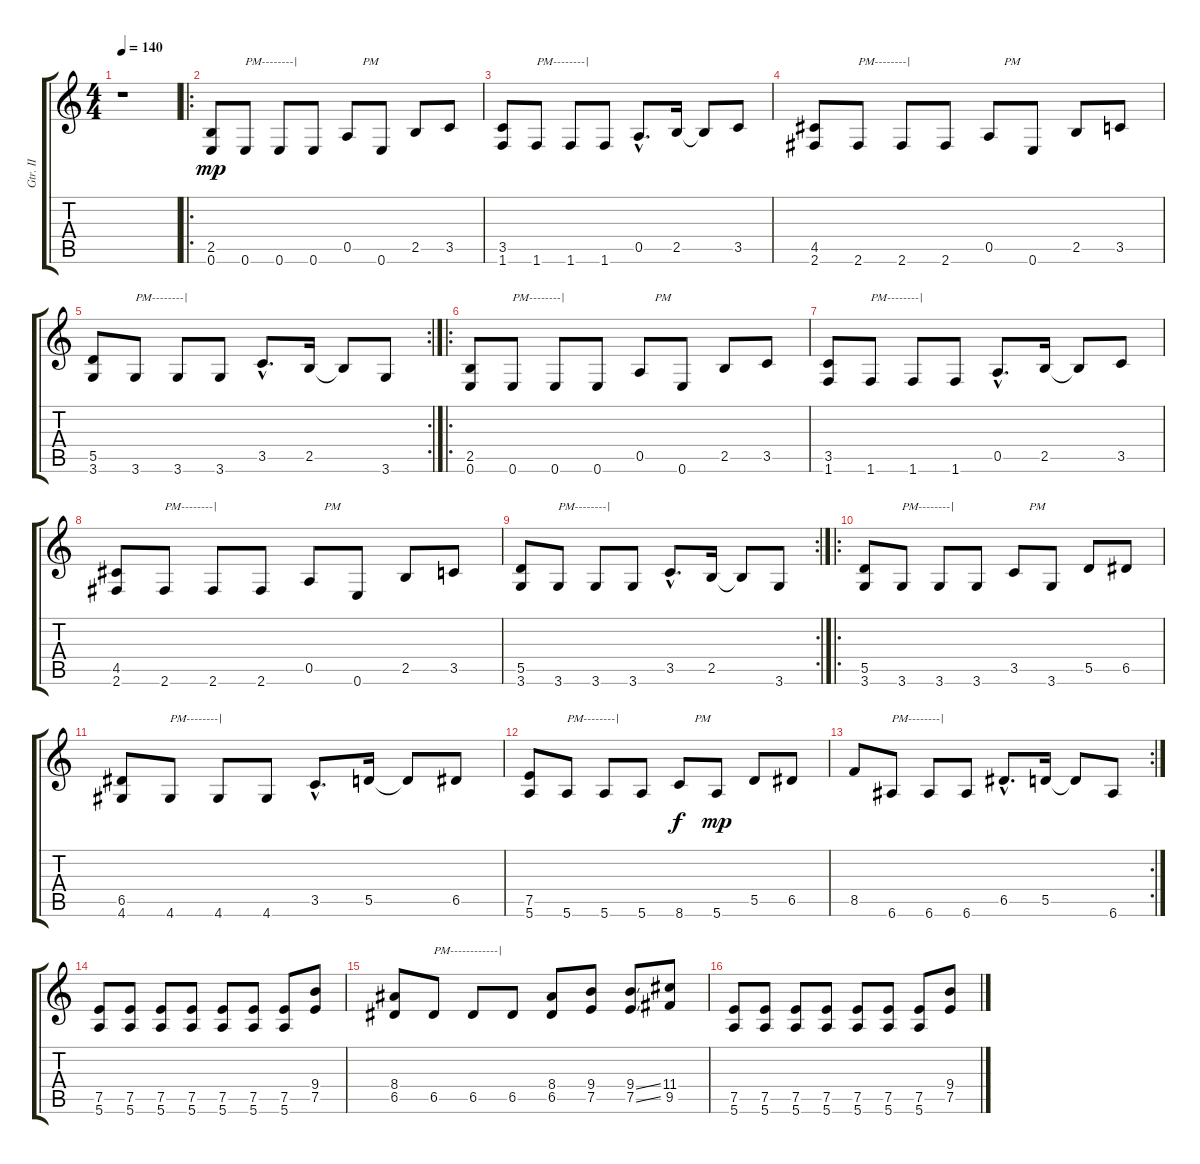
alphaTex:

\track ("Gtr. II" "Gtr. II") {instrument distortionguitar}
\staff {score tabs}
\tuning (E4 B3 G3 D3 A2 E2) {hide}
\ts (4 4)
\tempo 140
\clef g2
\ks c
r.1{dy mp} |
\ro
(2.5 0.6).8 0.6.8{txt "PM--------|" instrument overdrivenguitar} 0.6.8 0.6.8 0.5.8{txt "     PM" instrument distortionguitar} 0.6.8{instrument overdrivenguitar} 2.5.8{instrument distortionguitar} 3.5.8 |
(3.5 1.6).8 1.6.8{txt "PM--------|" instrument overdrivenguitar} 1.6.8 1.6.8 0.5{hac}.8{d instrument distortionguitar} 2.5.16 2.5{t}.8 3.5.8 |
(4.5 2.6).8 2.6.8{txt "PM--------|" instrument overdrivenguitar} 2.6.8 2.6.8 0.5.8{txt "     PM" instrument distortionguitar} 0.6.8{instrument overdrivenguitar} 2.5.8{instrument distortionguitar} 3.5.8 |
\rc 2
(5.5 3.6).8 3.6.8{txt "PM--------|" instrument overdrivenguitar} 3.6.8 3.6.8 3.5{hac}.8{d instrument distortionguitar} 2.5.16 2.5{t}.8 3.6.8 |
\ro
(2.5 0.6).8 0.6.8{txt "PM--------|" instrument overdrivenguitar} 0.6.8 0.6.8 0.5.8{txt "     PM" instrument distortionguitar} 0.6.8{instrument overdrivenguitar} 2.5.8{instrument distortionguitar} 3.5.8 |
(3.5 1.6).8 1.6.8{txt "PM--------|" instrument overdrivenguitar} 1.6.8 1.6.8 0.5{hac}.8{d instrument distortionguitar} 2.5.16 2.5{t}.8 3.5.8 |
(4.5 2.6).8 2.6.8{txt "PM--------|" instrument overdrivenguitar} 2.6.8 2.6.8 0.5.8{txt "     PM" instrument distortionguitar} 0.6.8{instrument overdrivenguitar} 2.5.8{instrument distortionguitar} 3.5.8 |
\rc 2
(5.5 3.6).8 3.6.8{txt "PM--------|" instrument overdrivenguitar} 3.6.8 3.6.8 3.5{hac}.8{d instrument distortionguitar} 2.5.16 2.5{t}.8 3.6.8 |
\ro
(5.5 3.6).8 3.6.8{txt "PM--------|" instrument overdrivenguitar} 3.6.8 3.6.8 3.5.8{txt "     PM" instrument distortionguitar} 3.6.8{instrument overdrivenguitar} 5.5.8{instrument distortionguitar} 6.5.8 |
(6.5 4.6).8 4.6.8{txt "PM--------|" instrument overdrivenguitar} 4.6.8 4.6.8 3.5{hac}.8{d instrument distortionguitar} 5.5.16 5.5{t}.8 6.5.8 |
(7.5 5.6).8 5.6.8{txt "PM--------|" instrument overdrivenguitar} 5.6.8 5.6.8 8.6.8{txt "     PM" dy f instrument distortionguitar} 5.6.8{dy mp instrument overdrivenguitar} 5.5.8{instrument distortionguitar} 6.5.8 |
\rc 2
8.5.8 6.6.8{txt "PM--------|" instrument overdrivenguitar} 6.6.8 6.6.8 6.5{hac}.8{d instrument distortionguitar} 5.5.16 5.5{t}.8 6.6.8 |
(7.5 5.6).8 (7.5 5.6).8 (7.5 5.6).8 (7.5 5.6).8 (7.5 5.6).8 (7.5 5.6).8 (7.5 5.6).8 (9.4 7.5).8 |
(8.4 6.5).8 6.5.8{txt "PM------------|" instrument overdrivenguitar} 6.5.8 6.5.8 (8.4 6.5).8 (9.4 7.5).8{instrument distortionguitar} (9.4{ss} 7.5{ss}).8 (11.4 9.5).8 |
(7.5 5.6).8 (7.5 5.6).8 (7.5 5.6).8 (7.5 5.6).8 (7.5 5.6).8 (7.5 5.6).8 (7.5 5.6).8 (9.4 7.5).8
